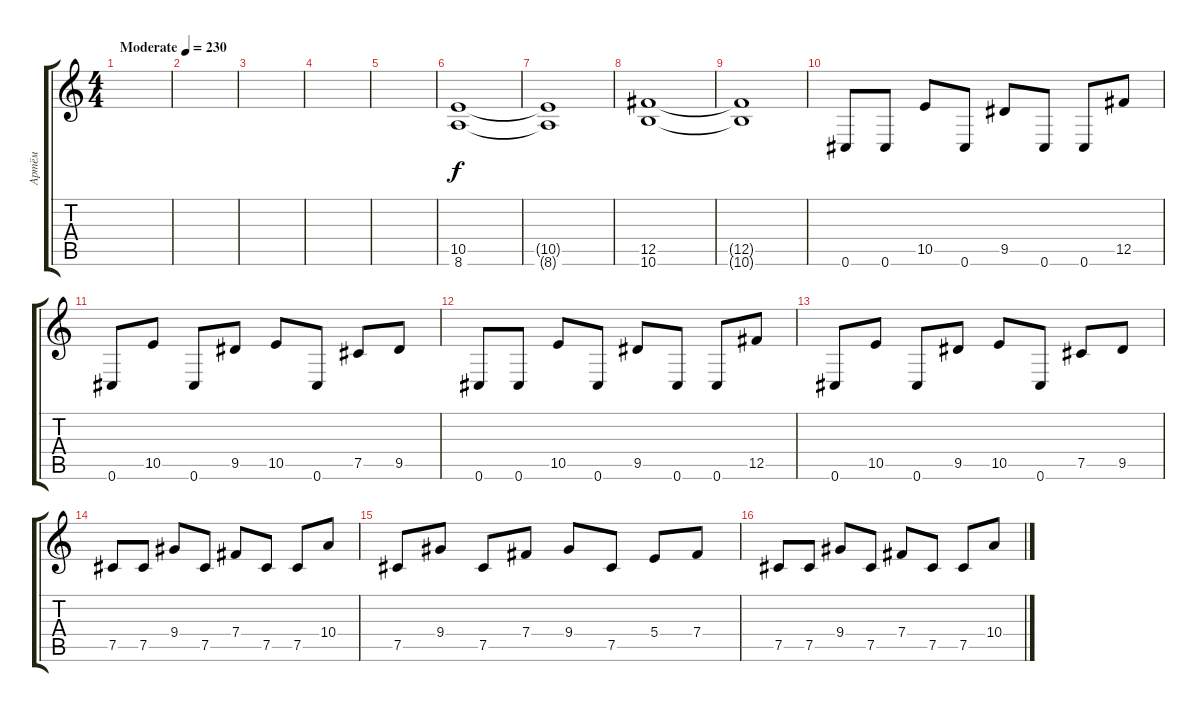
\track ("Артём" "Артём") {instrument distortionguitar}
\staff {score tabs}
\tuning (Db4 Ab3 E3 B2 Gb2 Db2) {hide}
\ts (4 4)
\tempo (230 "Moderate")
\clef g2
\ks c
|
|
|
|
|
(10.5 8.6).1 |
(10.5{t} 8.6{t}).1 |
(12.5 10.6).1 |
(12.5{t} 10.6{t}).1 |
0.6.8 0.6.8 10.5.8 0.6.8 9.5.8 0.6.8 0.6.8 12.5.8 |
0.6.8 10.5.8 0.6.8 9.5.8 10.5.8 0.6.8 7.5.8 9.5.8 |
0.6.8 0.6.8 10.5.8 0.6.8 9.5.8 0.6.8 0.6.8 12.5.8 |
0.6.8 10.5.8 0.6.8 9.5.8 10.5.8 0.6.8 7.5.8 9.5.8 |
7.5.8 7.5.8 9.4.8 7.5.8 7.4.8 7.5.8 7.5.8 10.4.8 |
7.5.8 9.4.8 7.5.8 7.4.8 9.4.8 7.5.8 5.4.8 7.4.8 |
7.5.8 7.5.8 9.4.8 7.5.8 7.4.8 7.5.8 7.5.8 10.4.8
